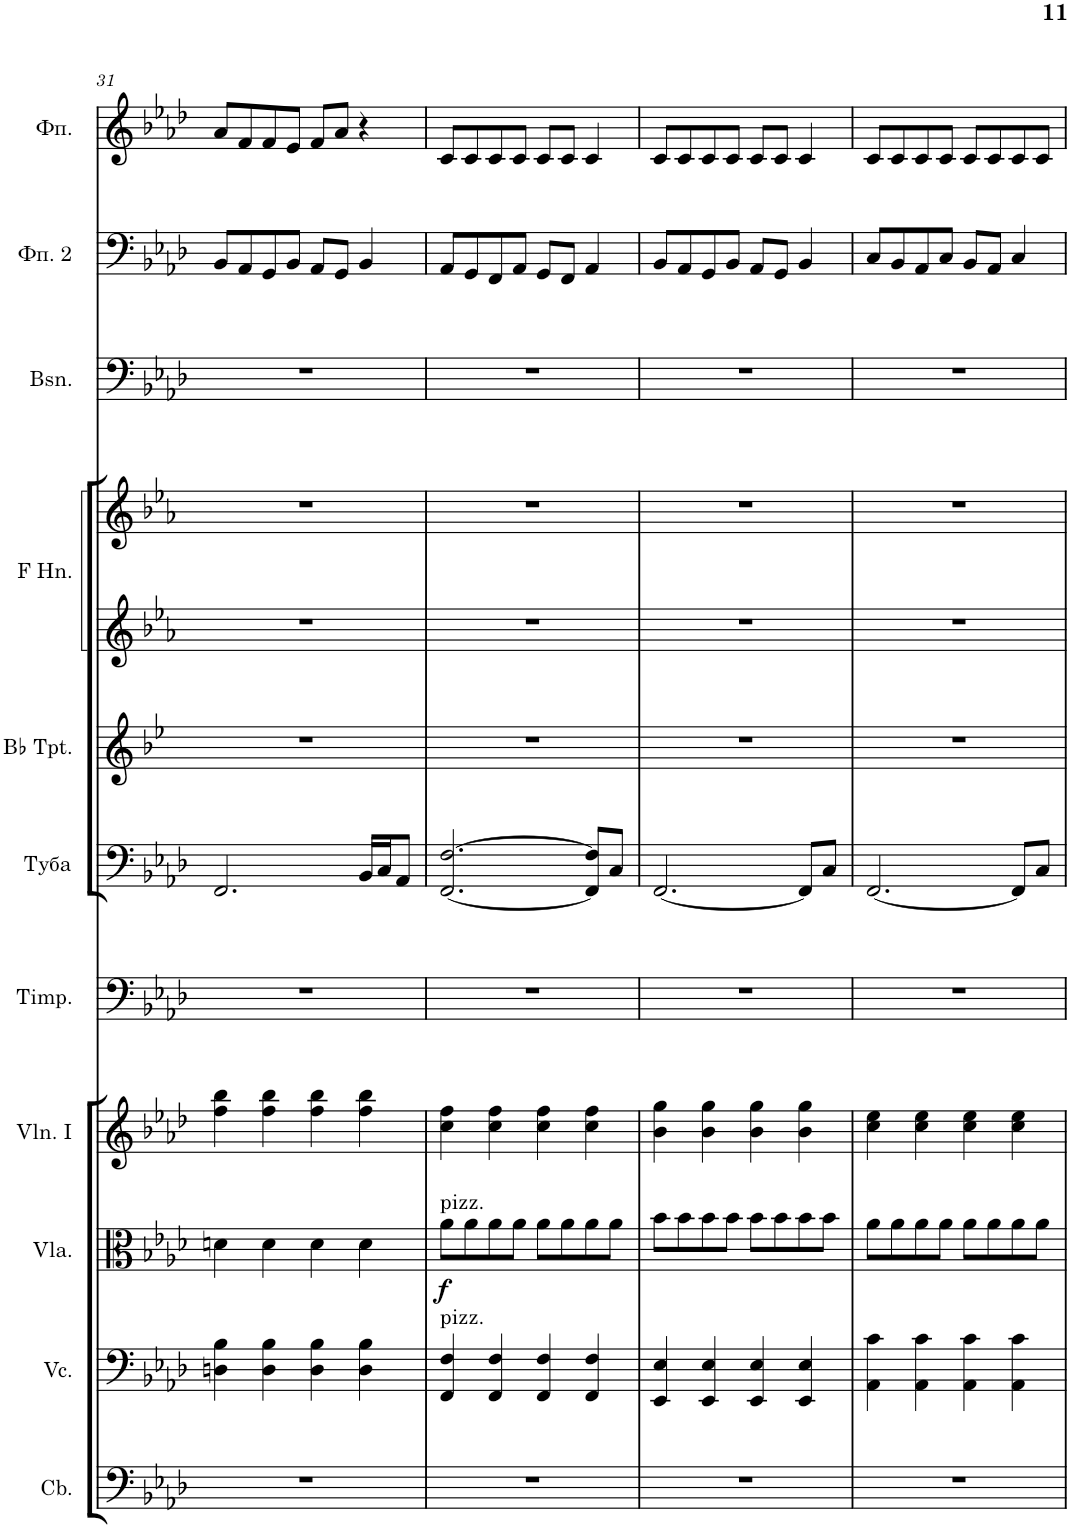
**kern	**kern	**kern	**dynam	**kern	**kern	**kern	**kern	**kern	**kern	**kern	**kern	**kern
*part11	*part10	*part9	*part9	*part8	*part7	*part6	*part5	*part4	*part4	*part3	*part2	*part1
*staff12	*staff11	*staff10	*staff10	*staff9	*staff8	*staff7	*staff6	*staff5	*staff4	*staff3	*staff2	*staff1
*I"Contrabasses	*I"Violoncellos	*I"Violas	*	*I"Violins I	*I"Timpani	*I"Туба	*I"Trumpets in Bb	*I"Horns in F	*	*I"Bassoons	*I"Фортепиано 2	*I"Фортепиано
*I'Cb.	*I'Vc.	*I'Vla.	*	*I'Vln. I	*I'Timp.	*	*	*	*	*I'Bsn.	*	*
!!LO:PB:g=z
*clefF4	*clefF4	*clefC3	*	*clefG2	*clefF4	*clefF4	*clefG2	*clefG2	*clefG2	*clefF4	*clefF4	*clefG2
*Trd7c12	*	*	*	*	*	*	*Trd1c2	*Trd4c7	*Trd4c7	*	*	*
*k[b-e-a-d-]	*k[b-e-a-d-]	*k[b-e-a-d-]	*	*k[b-e-a-d-]	*k[b-e-a-d-]	*k[b-e-a-d-]	*k[b-e-]	*k[b-e-a-]	*k[b-e-a-]	*k[b-e-a-d-]	*k[b-e-a-d-]	*k[b-e-a-d-]
*M4/4	*M4/4	*M4/4	*	*M4/4	*M4/4	*M4/4	*M4/4	*M4/4	*M4/4	*M4/4	*M4/4	*M4/4
=31	=31	=31	=31	=31	=31	=31	=31	=31	=31	=31	=31	=31
1r	4Dn\ 4B-\	4dn\	.	4ff\ 4bb-\	1r	2.FF/	1r	1r	1r	1r	8BB-/L	8a-/L
.	.	.	.	.	.	.	.	.	.	.	8AA-/	8f/
.	4D\ 4B-\	4d\	.	4ff\ 4bb-\	.	.	.	.	.	.	8GG/	8f/
.	.	.	.	.	.	.	.	.	.	.	8BB-/J	8e-/J
.	4D\ 4B-\	4d\	.	4ff\ 4bb-\	.	.	.	.	.	.	8AA-/L	8f/L
.	.	.	.	.	.	.	.	.	.	.	8GG/J	8a-/J
.	4D\ 4B-\	4d\	.	4ff\ 4bb-\	.	16BB-/LL	.	.	.	.	4BB-/	4r
.	.	.	.	.	.	16C/J	.	.	.	.	.	.
.	.	.	.	.	.	8AA-/J	.	.	.	.	.	.
=32	=32	=32	=32	=32	=32	=32	=32	=32	=32	=32	=32	=32
!	!	!LO:TX:a:t=pizz.	!	!	!	!	!	!	!	!	!	!
!	!LO:TX:a:t=pizz.	!	!	!	!	!	!	!	!	!	!	!
!	!	!	!LO:DY:b	!	!	!	!	!	!	!	!	!
1r	4FF/ 4F/	8a-\L	f	4cc\ 4ff\	1r	[2.FF/ [2.F/	1r	1r	1r	1r	8AA-/L	8c/L
.	.	8a-\	.	.	.	.	.	.	.	.	8GG/	8c/
.	4FF/ 4F/	8a-\	.	4cc\ 4ff\	.	.	.	.	.	.	8FF/	8c/
.	.	8a-\J	.	.	.	.	.	.	.	.	8AA-/J	8c/J
.	4FF/ 4F/	8a-\L	.	4cc\ 4ff\	.	.	.	.	.	.	8GG/L	8c/L
.	.	8a-\	.	.	.	.	.	.	.	.	8FF/J	8c/J
.	4FF/ 4F/	8a-\	.	4cc\ 4ff\	.	8FF/] 8F/]L	.	.	.	.	4AA-/	4c/
.	.	8a-\J	.	.	.	8C/J	.	.	.	.	.	.
=33	=33	=33	=33	=33	=33	=33	=33	=33	=33	=33	=33	=33
1r	4EE-/ 4E-/	8b-\L	.	4b-\ 4gg\	1r	[2.FF/	1r	1r	1r	1r	8BB-/L	8c/L
.	.	8b-\	.	.	.	.	.	.	.	.	8AA-/	8c/
.	4EE-/ 4E-/	8b-\	.	4b-\ 4gg\	.	.	.	.	.	.	8GG/	8c/
.	.	8b-\J	.	.	.	.	.	.	.	.	8BB-/J	8c/J
.	4EE-/ 4E-/	8b-\L	.	4b-\ 4gg\	.	.	.	.	.	.	8AA-/L	8c/L
.	.	8b-\	.	.	.	.	.	.	.	.	8GG/J	8c/J
.	4EE-/ 4E-/	8b-\	.	4b-\ 4gg\	.	8FF/L]	.	.	.	.	4BB-/	4c/
.	.	8b-\J	.	.	.	8C/J	.	.	.	.	.	.
=34	=34	=34	=34	=34	=34	=34	=34	=34	=34	=34	=34	=34
1r	4AA-\ 4c\	8a-\L	.	4cc\ 4ee-\	1r	[2.FF/	1r	1r	1r	1r	8C/L	8c/L
.	.	8a-\	.	.	.	.	.	.	.	.	8BB-/	8c/
.	4AA-\ 4c\	8a-\	.	4cc\ 4ee-\	.	.	.	.	.	.	8AA-/	8c/
.	.	8a-\J	.	.	.	.	.	.	.	.	8C/J	8c/J
.	4AA-\ 4c\	8a-\L	.	4cc\ 4ee-\	.	.	.	.	.	.	8BB-/L	8c/L
.	.	8a-\	.	.	.	.	.	.	.	.	8AA-/J	8c/
.	4AA-\ 4c\	8a-\	.	4cc\ 4ee-\	.	8FF/L]	.	.	.	.	4C/	8c/
.	.	8a-\J	.	.	.	8C/J	.	.	.	.	.	8c/J
=	=	=	=	=	=	=	=	=	=	=	=	=
*-	*-	*-	*-	*-	*-	*-	*-	*-	*-	*-	*-	*-
